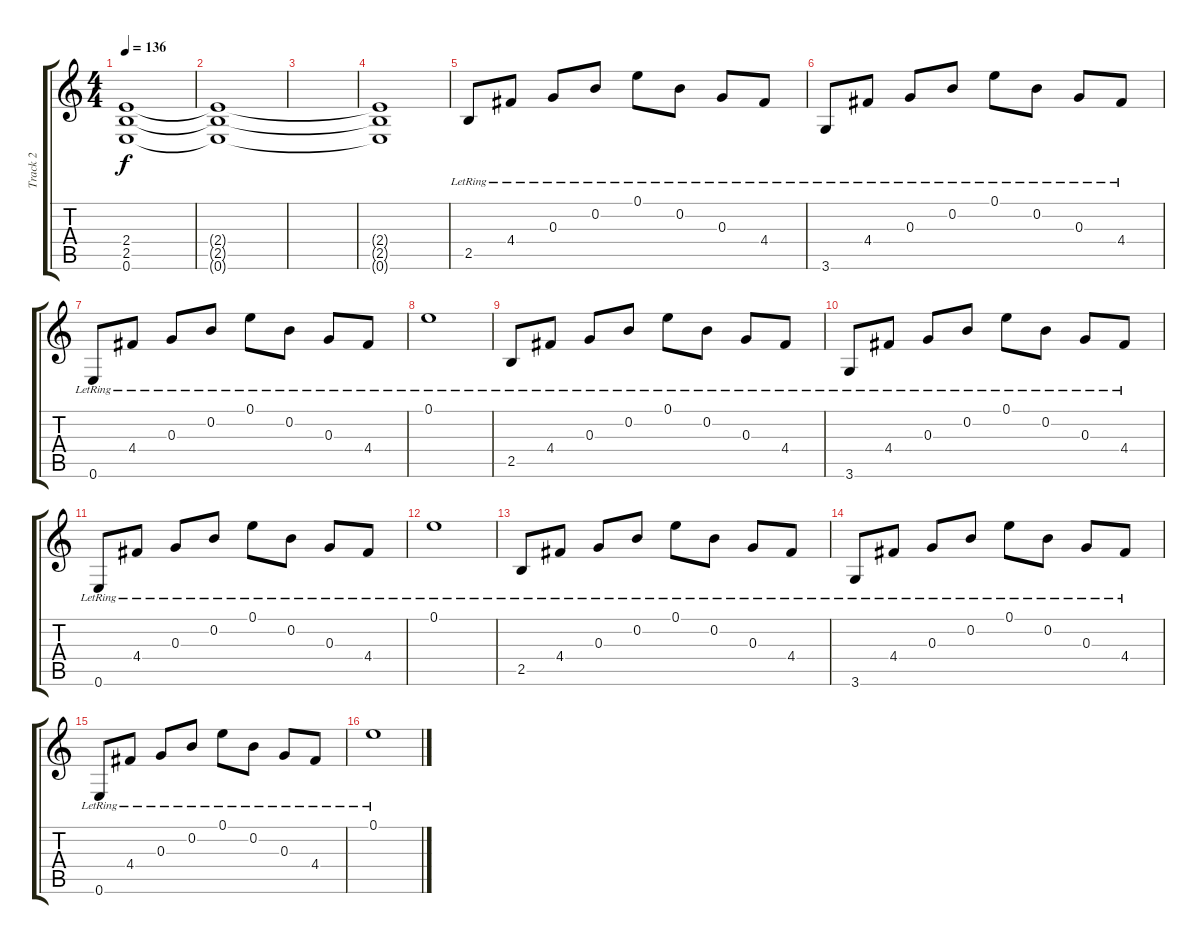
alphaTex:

\track ("Track 2" "Track 2") {instrument electricguitarclean}
\staff {score tabs}
\tuning (E4 B3 G3 D3 A2 E2) {hide}
\ts (4 4)
\tempo 136
\clef g2
\ks c
(2.4 2.5 0.6).1{dy f} |
(2.4{t} 2.5{t} 0.6{t}).1 |
|
(2.4{t} 2.5{t} 0.6{t}).1 |
2.5{lr}.8{instrument electricguitarclean} 4.4{lr}.8 0.3{lr}.8 0.2{lr}.8 0.1{lr}.8 0.2{lr}.8 0.3{lr}.8 4.4{lr}.8 |
3.6{lr}.8 4.4{lr}.8 0.3{lr}.8 0.2{lr}.8 0.1{lr}.8 0.2{lr}.8 0.3{lr}.8 4.4{lr}.8 |
0.6{lr}.8 4.4{lr}.8 0.3{lr}.8 0.2{lr}.8 0.1{lr}.8 0.2{lr}.8 0.3{lr}.8 4.4{lr}.8 |
0.1{lr}.1 |
2.5{lr}.8 4.4{lr}.8 0.3{lr}.8 0.2{lr}.8 0.1{lr}.8 0.2{lr}.8 0.3{lr}.8 4.4{lr}.8 |
3.6{lr}.8 4.4{lr}.8 0.3{lr}.8 0.2{lr}.8 0.1{lr}.8 0.2{lr}.8 0.3{lr}.8 4.4{lr}.8 |
0.6{lr}.8 4.4{lr}.8 0.3{lr}.8 0.2{lr}.8 0.1{lr}.8 0.2{lr}.8 0.3{lr}.8 4.4{lr}.8 |
0.1{lr}.1 |
2.5{lr}.8 4.4{lr}.8 0.3{lr}.8 0.2{lr}.8 0.1{lr}.8 0.2{lr}.8 0.3{lr}.8 4.4{lr}.8 |
3.6{lr}.8 4.4{lr}.8 0.3{lr}.8 0.2{lr}.8 0.1{lr}.8 0.2{lr}.8 0.3{lr}.8 4.4{lr}.8 |
0.6{lr}.8 4.4{lr}.8 0.3{lr}.8 0.2{lr}.8 0.1{lr}.8 0.2{lr}.8 0.3{lr}.8 4.4{lr}.8 |
0.1{lr}.1
